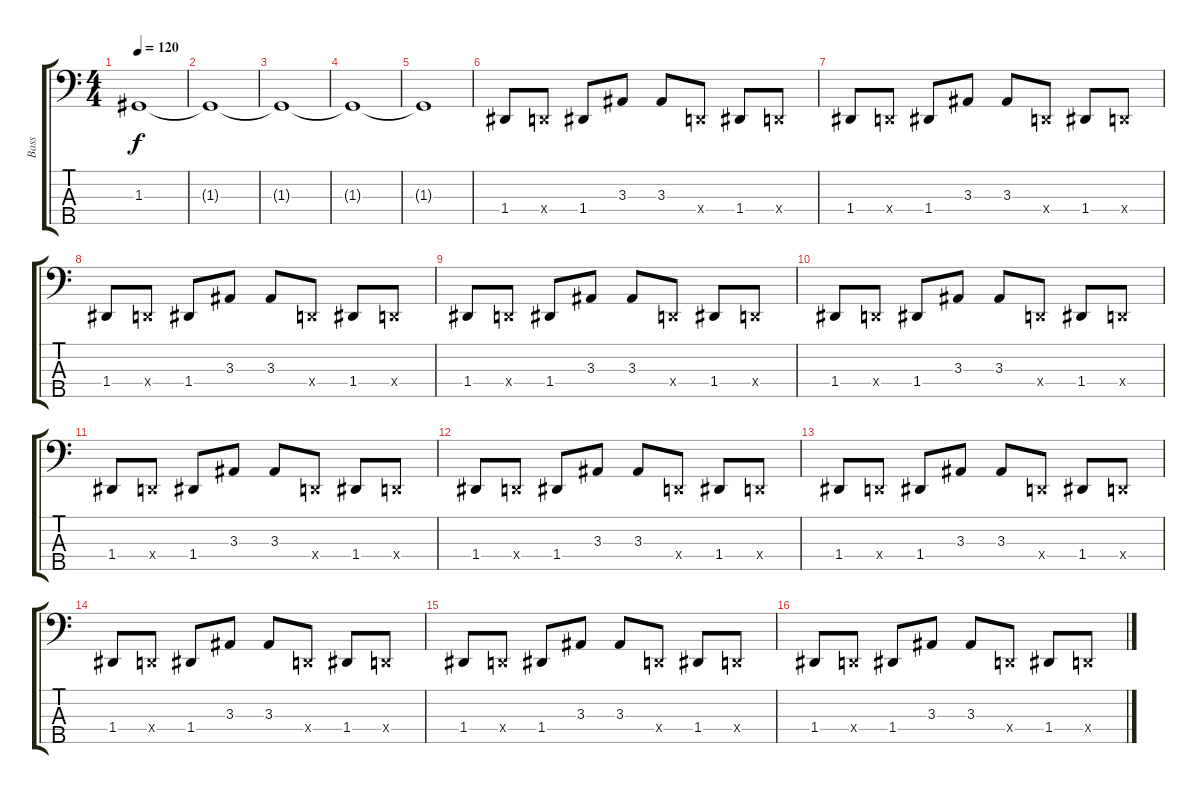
\track ("Bass" "Bass") {instrument electricbassfinger}
\staff {score tabs}
\tuning (F2 C2 G1 D1 G0) {hide}
\ts (4 4)
\tempo 120
\clef f4
\ks c
1.3{t}.1{dy f} |
1.3{t}.1 |
1.3{t}.1 |
1.3{t}.1 |
1.3{t}.1 |
1.4.8 0.4{x}.8 1.4.8 3.3.8 3.3.8 0.4{x}.8 1.4.8 0.4{x}.8 |
1.4.8 0.4{x}.8 1.4.8 3.3.8 3.3.8 0.4{x}.8 1.4.8 0.4{x}.8 |
1.4.8 0.4{x}.8 1.4.8 3.3.8 3.3.8 0.4{x}.8 1.4.8 0.4{x}.8 |
1.4.8 0.4{x}.8 1.4.8 3.3.8 3.3.8 0.4{x}.8 1.4.8 0.4{x}.8 |
1.4.8 0.4{x}.8 1.4.8 3.3.8 3.3.8 0.4{x}.8 1.4.8 0.4{x}.8 |
1.4.8 0.4{x}.8 1.4.8 3.3.8 3.3.8 0.4{x}.8 1.4.8 0.4{x}.8 |
1.4.8 0.4{x}.8 1.4.8 3.3.8 3.3.8 0.4{x}.8 1.4.8 0.4{x}.8 |
1.4.8 0.4{x}.8 1.4.8 3.3.8 3.3.8 0.4{x}.8 1.4.8 0.4{x}.8 |
1.4.8 0.4{x}.8 1.4.8 3.3.8 3.3.8 0.4{x}.8 1.4.8 0.4{x}.8 |
1.4.8 0.4{x}.8 1.4.8 3.3.8 3.3.8 0.4{x}.8 1.4.8 0.4{x}.8 |
1.4.8 0.4{x}.8 1.4.8 3.3.8 3.3.8 0.4{x}.8 1.4.8 0.4{x}.8
